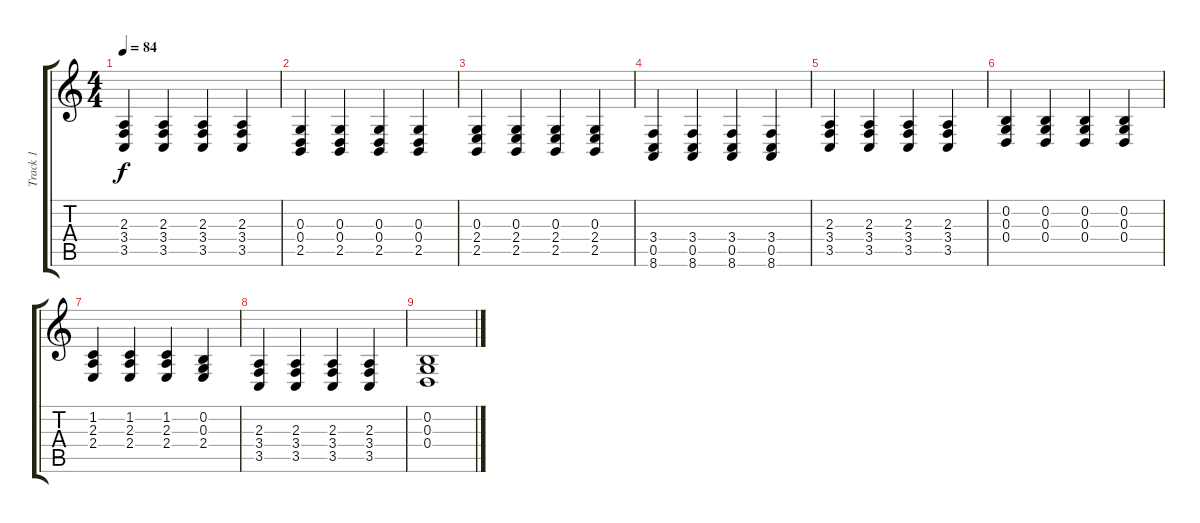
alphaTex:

\track ("Track 1" "Track 1") {instrument acousticgrandpiano}
\staff {score tabs}
\tuning (E4 B3 G3 D3 A2 E2) {hide}
\ts (4 4)
\tempo 84
\clef g2
\ks c
(2.3 3.4 3.5).4{dy f} (2.3 3.4 3.5).4 (2.3 3.4 3.5).4 (2.3 3.4 3.5).4 |
(0.3 0.4 2.5).4 (0.3 0.4 2.5).4 (0.3 0.4 2.5).4 (0.3 0.4 2.5).4 |
(0.3 2.4 2.5).4 (0.3 2.4 2.5).4 (0.3 2.4 2.5).4 (0.3 2.4 2.5).4 |
(3.4 0.5 8.6).4 (3.4 0.5 8.6).4 (3.4 0.5 8.6).4 (3.4 0.5 8.6).4 |
(2.3 3.4 3.5).4 (2.3 3.4 3.5).4 (2.3 3.4 3.5).4 (2.3 3.4 3.5).4 |
(0.2 0.3 0.4).4 (0.2 0.3 0.4).4 (0.2 0.3 0.4).4 (0.2 0.3 0.4).4 |
(1.2 2.3 2.4).4 (1.2 2.3 2.4).4 (1.2 2.3 2.4).4 (0.2 0.3 2.4).4 |
(2.3 3.4 3.5).4 (2.3 3.4 3.5).4 (2.3 3.4 3.5).4 (2.3 3.4 3.5).4 |
(0.2 0.3 0.4).1
